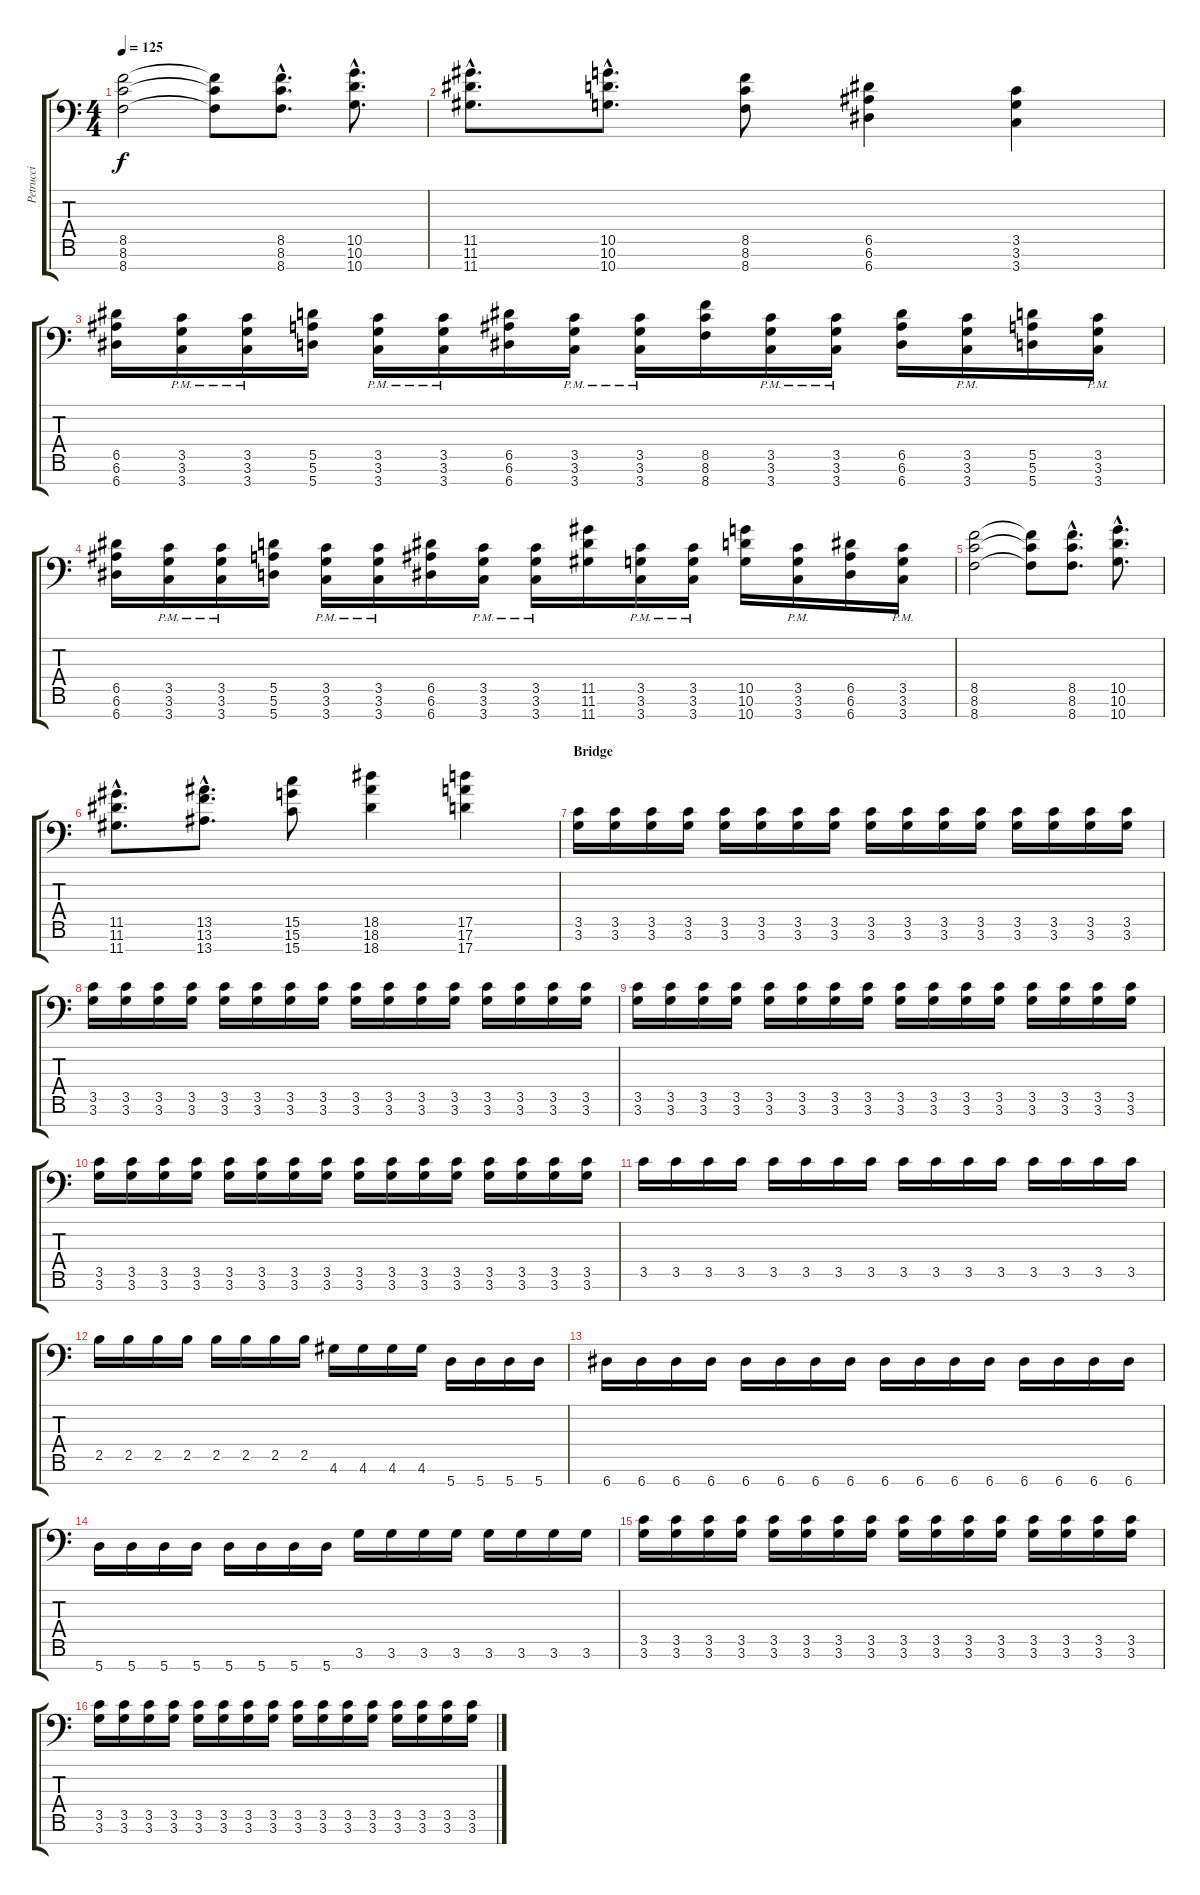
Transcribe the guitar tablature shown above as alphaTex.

\track ("Petrucci" "Petrucci") {instrument distortionguitar}
\staff {score tabs}
\tuning (E4 B3 G3 D3 A2 E2 A1) {hide}
\ts (4 4)
\tempo 125
\clef f4
\ks c
(8.5 8.6 8.7).2{dy f} (8.5{t} 8.6{t} 8.7{t}).8 (8.5{hac} 8.6{hac} 8.7{hac}).8{d} (10.5{hac} 10.6{hac} 10.7{hac}).8{d} |
(11.5{hac} 11.6{hac} 11.7{hac}).8{d} (10.5{hac} 10.6{hac} 10.7{hac}).8{d} (8.5 8.6 8.7).8 (6.5 6.6 6.7).4 (3.5 3.6 3.7).4 |
(6.5 6.6 6.7).16 (3.5{pm} 3.6{pm} 3.7{pm}).16 (3.5{pm} 3.6{pm} 3.7{pm}).16 (5.5 5.6 5.7).16 (3.5{pm} 3.6{pm} 3.7{pm}).16 (3.5{pm} 3.6{pm} 3.7{pm}).16 (6.5 6.6 6.7).16 (3.5{pm} 3.6{pm} 3.7{pm}).16 (3.5{pm} 3.6{pm} 3.7{pm}).16 (8.5 8.6 8.7).16 (3.5{pm} 3.6{pm} 3.7{pm}).16 (3.5{pm} 3.6{pm} 3.7{pm}).16 (6.5 6.6 6.7).16 (3.5{pm} 3.6{pm} 3.7{pm}).16 (5.5 5.6 5.7).16 (3.5{pm} 3.6{pm} 3.7{pm}).16 |
(6.5 6.6 6.7).16 (3.5{pm} 3.6{pm} 3.7{pm}).16 (3.5{pm} 3.6{pm} 3.7{pm}).16 (5.5 5.6 5.7).16 (3.5{pm} 3.6{pm} 3.7{pm}).16 (3.5{pm} 3.6{pm} 3.7{pm}).16 (6.5 6.6 6.7).16 (3.5{pm} 3.6{pm} 3.7{pm}).16 (3.5{pm} 3.6{pm} 3.7{pm}).16 (11.5 11.6 11.7).16 (3.5{pm} 3.6{pm} 3.7{pm}).16 (3.5{pm} 3.6{pm} 3.7{pm}).16 (10.5 10.6 10.7).16 (3.5{pm} 3.6{pm} 3.7{pm}).16 (6.5 6.6 6.7).16 (3.5{pm} 3.6{pm} 3.7{pm}).16 |
(8.5 8.6 8.7).2 (8.5{t} 8.6{t} 8.7{t}).8 (8.5{hac} 8.6{hac} 8.7{hac}).8{d} (10.5{hac} 10.6{hac} 10.7{hac}).8{d} |
(11.5{hac} 11.6{hac} 11.7{hac}).8{d} (13.5{hac} 13.6{hac} 13.7{hac}).8{d} (15.5 15.6 15.7).8 (18.5 18.6 18.7).4 (17.5 17.6 17.7).4 |
\section ("" "Bridge")
(3.5 3.6).16 (3.5 3.6).16 (3.5 3.6).16 (3.5 3.6).16 (3.5 3.6).16 (3.5 3.6).16 (3.5 3.6).16 (3.5 3.6).16 (3.5 3.6).16 (3.5 3.6).16 (3.5 3.6).16 (3.5 3.6).16 (3.5 3.6).16 (3.5 3.6).16 (3.5 3.6).16 (3.5 3.6).16 |
(3.5 3.6).16 (3.5 3.6).16 (3.5 3.6).16 (3.5 3.6).16 (3.5 3.6).16 (3.5 3.6).16 (3.5 3.6).16 (3.5 3.6).16 (3.5 3.6).16 (3.5 3.6).16 (3.5 3.6).16 (3.5 3.6).16 (3.5 3.6).16 (3.5 3.6).16 (3.5 3.6).16 (3.5 3.6).16 |
(3.5 3.6).16 (3.5 3.6).16 (3.5 3.6).16 (3.5 3.6).16 (3.5 3.6).16 (3.5 3.6).16 (3.5 3.6).16 (3.5 3.6).16 (3.5 3.6).16 (3.5 3.6).16 (3.5 3.6).16 (3.5 3.6).16 (3.5 3.6).16 (3.5 3.6).16 (3.5 3.6).16 (3.5 3.6).16 |
(3.5 3.6).16 (3.5 3.6).16 (3.5 3.6).16 (3.5 3.6).16 (3.5 3.6).16 (3.5 3.6).16 (3.5 3.6).16 (3.5 3.6).16 (3.5 3.6).16 (3.5 3.6).16 (3.5 3.6).16 (3.5 3.6).16 (3.5 3.6).16 (3.5 3.6).16 (3.5 3.6).16 (3.5 3.6).16 |
3.5.16 3.5.16 3.5.16 3.5.16 3.5.16 3.5.16 3.5.16 3.5.16 3.5.16 3.5.16 3.5.16 3.5.16 3.5.16 3.5.16 3.5.16 3.5.16 |
2.5.16 2.5.16 2.5.16 2.5.16 2.5.16 2.5.16 2.5.16 2.5.16 4.6.16 4.6.16 4.6.16 4.6.16 5.7.16 5.7.16 5.7.16 5.7.16 |
6.7.16 6.7.16 6.7.16 6.7.16 6.7.16 6.7.16 6.7.16 6.7.16 6.7.16 6.7.16 6.7.16 6.7.16 6.7.16 6.7.16 6.7.16 6.7.16 |
5.7.16 5.7.16 5.7.16 5.7.16 5.7.16 5.7.16 5.7.16 5.7.16 3.6.16 3.6.16 3.6.16 3.6.16 3.6.16 3.6.16 3.6.16 3.6.16 |
(3.5 3.6).16 (3.5 3.6).16 (3.5 3.6).16 (3.5 3.6).16 (3.5 3.6).16 (3.5 3.6).16 (3.5 3.6).16 (3.5 3.6).16 (3.5 3.6).16 (3.5 3.6).16 (3.5 3.6).16 (3.5 3.6).16 (3.5 3.6).16 (3.5 3.6).16 (3.5 3.6).16 (3.5 3.6).16 |
(3.5 3.6).16 (3.5 3.6).16 (3.5 3.6).16 (3.5 3.6).16 (3.5 3.6).16 (3.5 3.6).16 (3.5 3.6).16 (3.5 3.6).16 (3.5 3.6).16 (3.5 3.6).16 (3.5 3.6).16 (3.5 3.6).16 (3.5 3.6).16 (3.5 3.6).16 (3.5 3.6).16 (3.5 3.6).16
